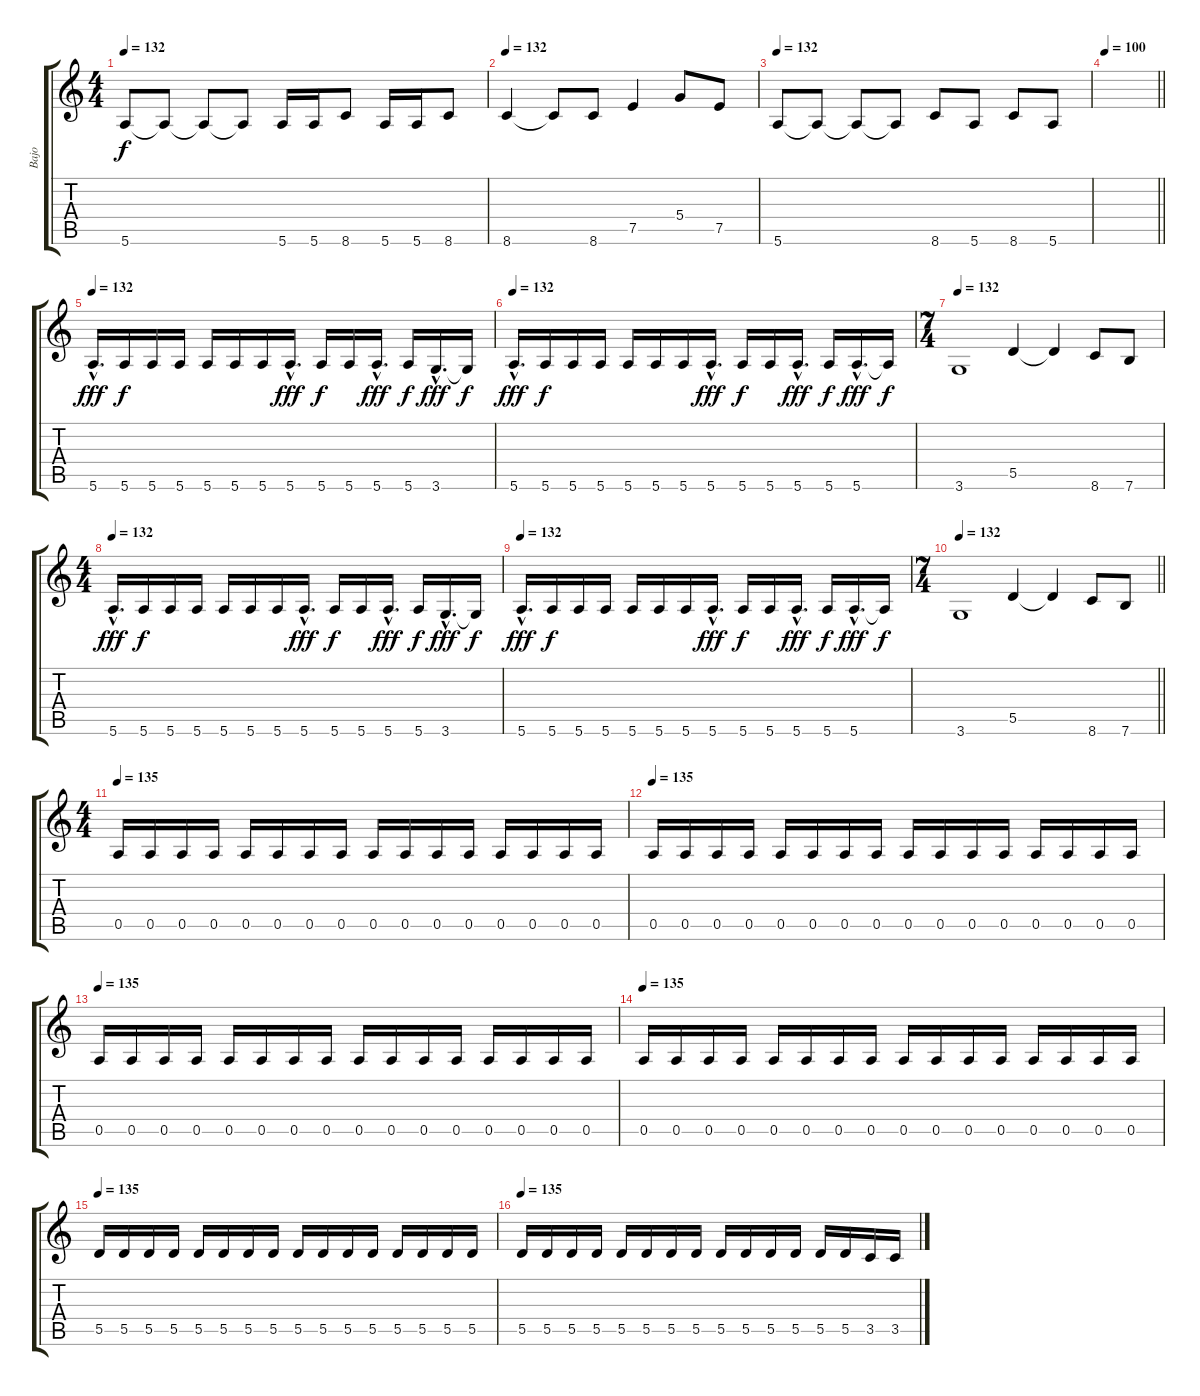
\track ("Bajo" "Bajo") {instrument electricbasspick}
\staff {score tabs}
\tuning (E4 B3 G3 D3 A2 E2) {hide}
\ts (4 4)
\tempo 132
\clef g2
\ks c
5.6.8{dy f} 5.6{t}.8 5.6{t}.8 5.6{t}.8 5.6.16 5.6.16 8.6.8 5.6.16 5.6.16 8.6.8 |
\tempo 132
8.6.4 8.6{t}.8 8.6.8 7.5.4 5.4.8 7.5.8 |
\tempo 132
5.6.8 5.6{t}.8 5.6{t}.8 5.6{t}.8 8.6.8 5.6.8 8.6.8 5.6.8 |
\tempo 100
\barLineRight lightlight
|
\tempo 132
5.6{hac}.16{d dy fff} 5.6.16{dy f} 5.6.16 5.6.16 5.6.16 5.6.16 5.6.16 5.6{hac}.16{d dy fff} 5.6.16{dy f} 5.6.16 5.6{hac}.16{d dy fff} 5.6.16{dy f} 3.6{hac}.16{d dy fff} 3.6{t}.16{dy f} |
\tempo 132
5.6{hac}.16{d dy fff} 5.6.16{dy f} 5.6.16 5.6.16 5.6.16 5.6.16 5.6.16 5.6{hac}.16{d dy fff} 5.6.16{dy f} 5.6.16 5.6{hac}.16{d dy fff} 5.6.16{dy f} 5.6{hac}.16{d dy fff} 5.6{t}.16{dy f} |
\ts (7 4)
\tempo 132
3.6.1 5.5.4 5.5{t}.4 8.6.8 7.6.8 |
\ts (4 4)
\tempo 132
5.6{hac}.16{d dy fff} 5.6.16{dy f} 5.6.16 5.6.16 5.6.16 5.6.16 5.6.16 5.6{hac}.16{d dy fff} 5.6.16{dy f} 5.6.16 5.6{hac}.16{d dy fff} 5.6.16{dy f} 3.6{hac}.16{d dy fff} 3.6{t}.16{dy f} |
\tempo 132
5.6{hac}.16{d dy fff} 5.6.16{dy f} 5.6.16 5.6.16 5.6.16 5.6.16 5.6.16 5.6{hac}.16{d dy fff} 5.6.16{dy f} 5.6.16 5.6{hac}.16{d dy fff} 5.6.16{dy f} 5.6{hac}.16{d dy fff} 5.6{t}.16{dy f} |
\ts (7 4)
\tempo 132
\barLineRight lightlight
3.6.1 5.5.4 5.5{t}.4 8.6.8 7.6.8 |
\ts (4 4)
\tempo 135
0.5.16 0.5.16 0.5.16 0.5.16 0.5.16 0.5.16 0.5.16 0.5.16 0.5.16 0.5.16 0.5.16 0.5.16 0.5.16 0.5.16 0.5.16 0.5.16 |
\tempo 135
0.5.16 0.5.16 0.5.16 0.5.16 0.5.16 0.5.16 0.5.16 0.5.16 0.5.16 0.5.16 0.5.16 0.5.16 0.5.16 0.5.16 0.5.16 0.5.16 |
\tempo 135
0.5.16 0.5.16 0.5.16 0.5.16 0.5.16 0.5.16 0.5.16 0.5.16 0.5.16 0.5.16 0.5.16 0.5.16 0.5.16 0.5.16 0.5.16 0.5.16 |
\tempo 135
0.5.16 0.5.16 0.5.16 0.5.16 0.5.16 0.5.16 0.5.16 0.5.16 0.5.16 0.5.16 0.5.16 0.5.16 0.5.16 0.5.16 0.5.16 0.5.16 |
\tempo 135
5.5.16 5.5.16 5.5.16 5.5.16 5.5.16 5.5.16 5.5.16 5.5.16 5.5.16 5.5.16 5.5.16 5.5.16 5.5.16 5.5.16 5.5.16 5.5.16 |
\tempo 135
5.5.16 5.5.16 5.5.16 5.5.16 5.5.16 5.5.16 5.5.16 5.5.16 5.5.16 5.5.16 5.5.16 5.5.16 5.5.16 5.5.16 3.5.16 3.5.16
